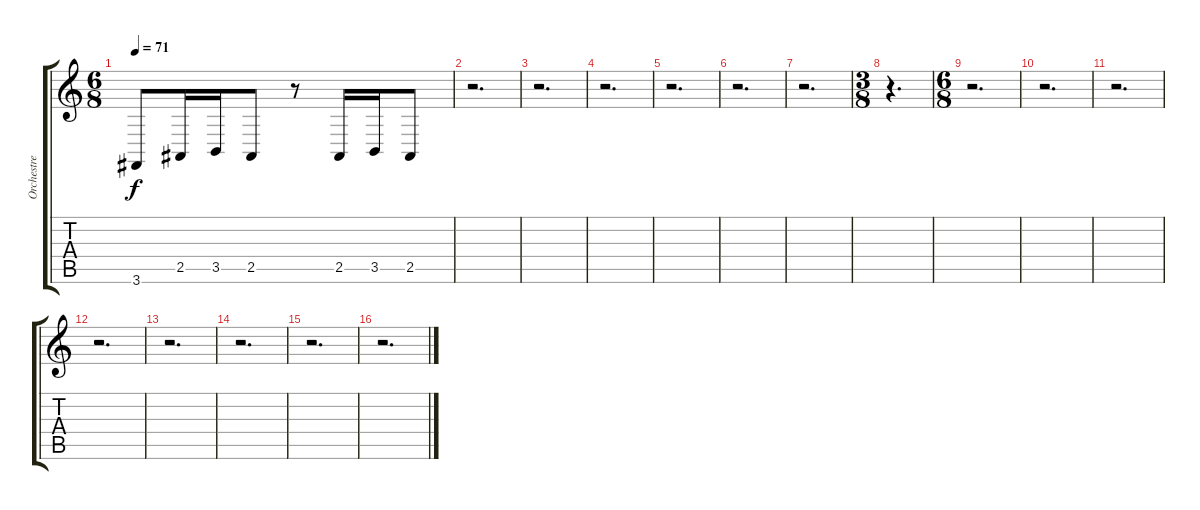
\track ("Orchestre" "Orchestre") {instrument stringensemble1}
\staff {score tabs}
\tuning (Eb4 Bb3 Gb3 Db3 Ab2 Eb2) {hide}
\ts (6 8)
\tempo 71
\clef g2
\ks c
3.6.8{dy f} 2.5.16 3.5.16 2.5.8 r.8 2.5.16 3.5.16 2.5.8 |
r.2{d} |
r.2{d} |
r.2{d} |
r.2{d} |
r.2{d} |
r.2{d} |
\ts (3 8)
r.4{d} |
\ts (6 8)
r.2{d} |
r.2{d} |
r.2{d} |
r.2{d} |
r.2{d} |
r.2{d} |
r.2{d} |
r.2{d}
